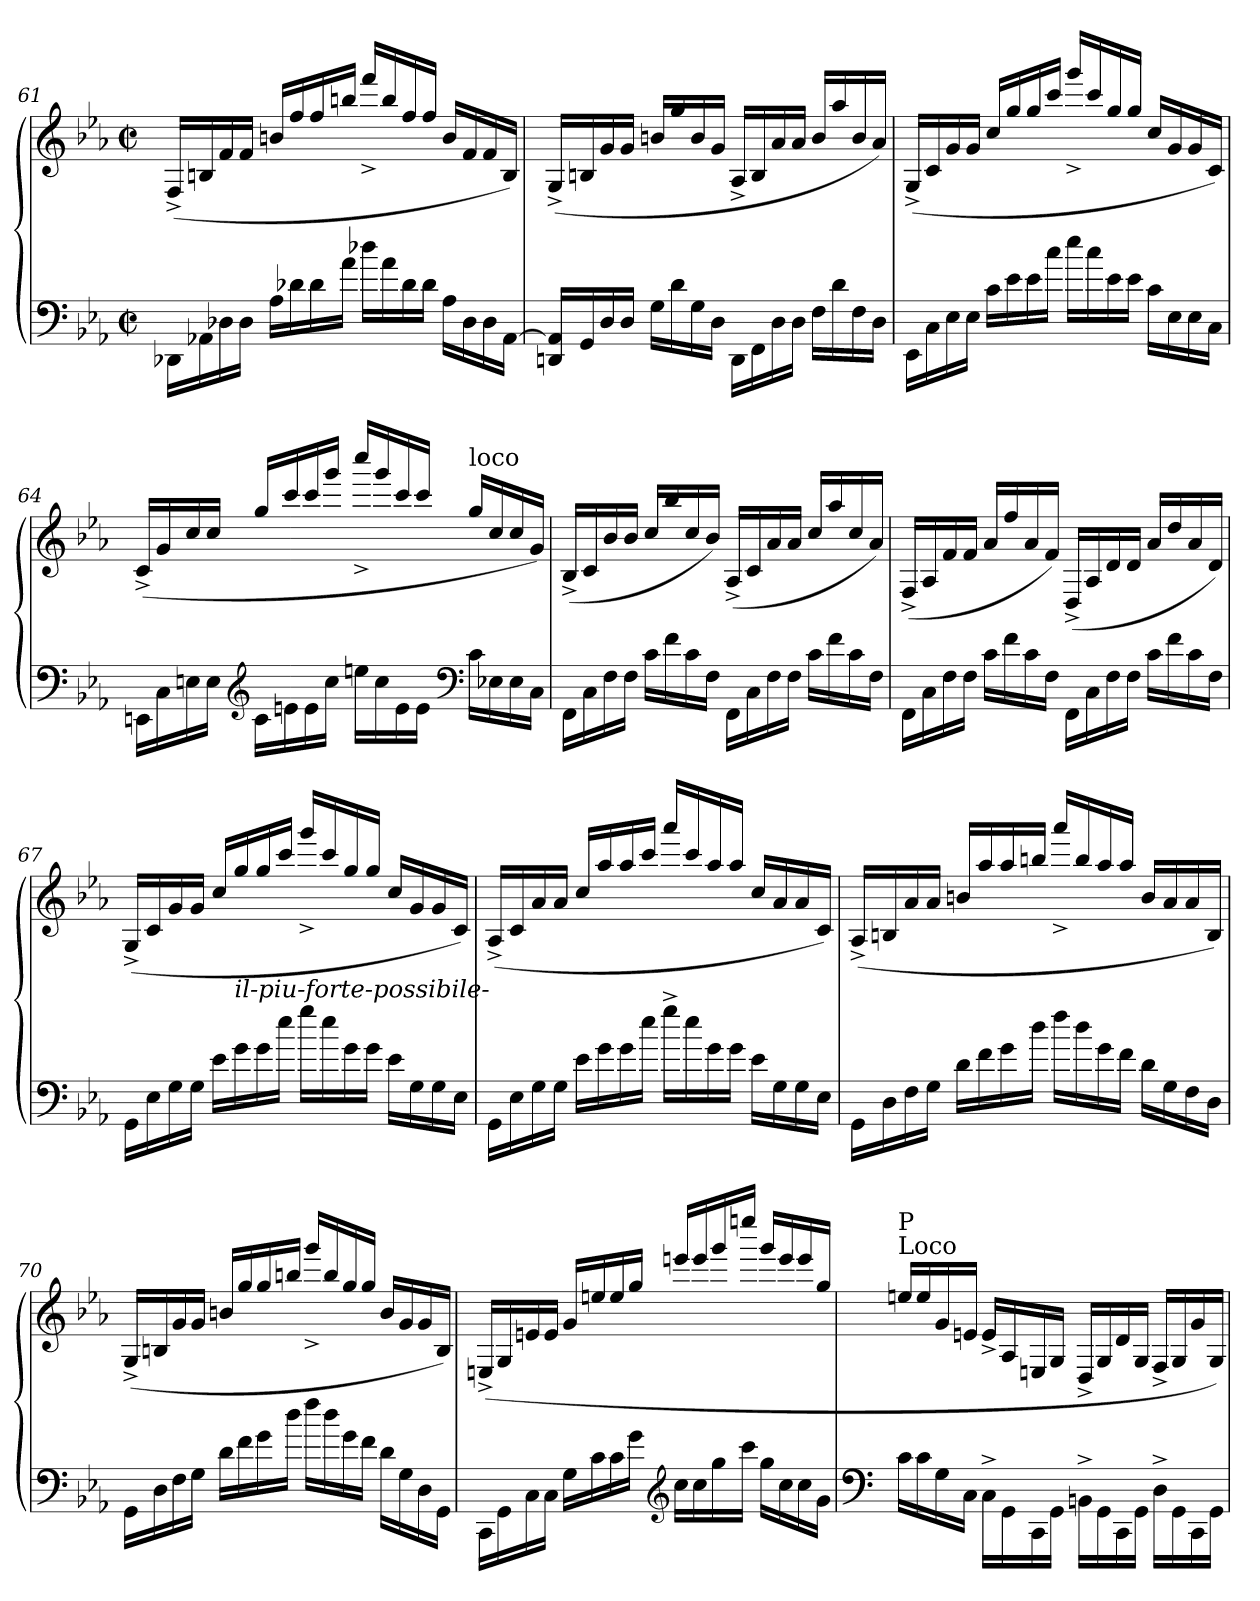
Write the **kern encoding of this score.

**kern	**kern
*part1	*part1
*staff2	*staff1
*clefF4	*clefG2
*k[b-e-a-]	*k[b-e-a-]
*c:	*c:
*M2/2	*M2/2
*met(c|)	*met(c|)
=61	=61
*	*^
16DD-X\LL	1ryy	(>16F^/LL
16AA-X\	.	16Bn/
16D-X\	.	16f/
16D-\JJ	.	16f/JJ
16A-\LL	.	16bn/LL
16d-X\	.	16ff/
16d-\	.	16ff/
16a-\JJ	.	16bbn/JJ
16dd-X\LL	.	16fff^/LL
16a-\	.	16bb/
16d-\	.	16ff/
16d-\JJ	.	16ff/JJ
16A-\LL	.	16b/LL
16D-\	.	16f/
16D-\	.	16f/
[16AA-\JJ	.	16B/JJ)
!!LO:LB:g=z	!!
=62	=62	=62
16DDn/ 16AA-/]LL	1ryy	(>16G^/LL
16GG/	.	16Bn/
16D/	.	16g/
16D/JJ	.	16g/JJ
16G\LL	.	16bn/LL
16d\	.	16gg/
16G\	.	16b/
16D\JJ	.	16g/JJ
16DD\LL	.	16A-^/LL
16FF\	.	16B/
16D\	.	16a-/
16D\JJ	.	16a-/JJ
16F\LL	.	16b/LL
16d\	.	16aa-/
16F\	.	16b/
16D\JJ	.	16a-/JJ)
=63	=63	=63
16EE-\LL	1ryy	(>16G^/LL
16C\	.	16c/
16E-\	.	16g/
16E-\JJ	.	16g/JJ
16c\LL	.	16cc/LL
16e-\	.	16gg/
16e-\	.	16gg/
16cc\JJ	.	16ccc/JJ
16ee-\LL	.	16ggg^/LL
16cc\	.	16ccc/
16e-\	.	16gg/
16e-\JJ	.	16gg/JJ
16c\LL	.	16cc/LL
16E-\	.	16g/
16E-\	.	16g/
16C\JJ	.	16c/JJ)
!!LO:LB:g=z	!!
=64	=64	=64
16EEn\LL	1ryy	(>16c^/LL
16C\	.	16g/
16En\	.	16cc/
16E\JJ	.	16cc/JJ
*clefG2	*	*
16c\LL	.	16gg/LL
16en\	.	16ccc/
16e\	.	16ccc/
16cc\JJ	.	16ggg/JJ
16een\LL	.	16cccc^/LL
16cc\	.	16ggg/
16e\	.	16ccc/
16e\JJ	.	16ccc/JJ
*clefF4	*	*
!	!	!LO:TX:a:t=loco
16c\LL	.	16gg/LL
16E-X\	.	16cc/
16E-\	.	16cc/
16C\JJ	.	16g/JJ)
=65	=65	=65
16FF\LL	1ryy	(>16B-^/LL
16C\	.	16c/
16F\	.	16b-/
16F\JJ	.	16b-/JJ
16c\LL	.	16cc/LL
16f\	.	16bb-/
16c\	.	16cc/
16F\JJ	.	16b-/JJ)
16FF\LL	.	(>16A-^/LL
16C\	.	16c/
16F\	.	16a-/
16F\JJ	.	16a-/JJ
16c\LL	.	16cc/LL
16f\	.	16aa-/
16c\	.	16cc/
16F\JJ	.	16a-/JJ)
!!LO:LB:g=z	!!
=66	=66	=66
16FF\LL	1ryy	(>16F^/LL
16C\	.	16A-/
16F\	.	16f/
16F\JJ	.	16f/JJ
16c\LL	.	16a-/LL
16f\	.	16ff/
16c\	.	16a-/
16F\JJ	.	16f/JJ)
16FF\LL	.	(>16D^/LL
16C\	.	16A-/
16F\	.	16d/
16F\JJ	.	16d/JJ
16c\LL	.	16a-/LL
16f\	.	16dd/
16c\	.	16a-/
16F\JJ	.	16d/JJ)
=67	=67	=67
16GG\LL	1ryy	(>16G^/LL
16E-\	.	16c/
16G\	.	16g/
16G\JJ	.	16g/JJ
16e-\LL	.	16cc/LL
!	!	!LO:TX:b:i:t=il-piu-forte-possibile-
16g\	.	16gg/
16g\	.	16gg/
16ee-\JJ	.	16ccc/JJ
16gg\LL	.	16ggg^/LL
16ee-\	.	16ccc/
16g\	.	16gg/
16g\JJ	.	16gg/JJ
16e-\LL	.	16cc/LL
16G\	.	16g/
16G\	.	16g/
16E-\JJ	.	16c/JJ)
!!LO:LB:g=z	!!
=68	=68	=68
16GG\LL	1ryy	(>16A-^/LL
16E-\	.	16c/
16G\	.	16a-/
16G\JJ	.	16a-/JJ
16e-\LL	.	16cc/LL
16g\	.	16aa-/
16g\	.	16aa-/
16ee-\JJ	.	16ccc/JJ
16gg^\LL	.	16aaa-/LL
16ee-\	.	16ccc/
16g\	.	16aa-/
16g\JJ	.	16aa-/JJ
16e-\LL	.	16cc/LL
16G\	.	16a-/
16G\	.	16a-/
16E-\JJ	.	16c/JJ)
=69	=69	=69
16GG\LL	1ryy	(>16A-^/LL
16D\	.	16Bn/
16F\	.	16a-/
16G\JJ	.	16a-/JJ
16d\LL	.	16bn/LL
16f\	.	16aa-/
16g\	.	16aa-/
16dd\JJ	.	16bbn/JJ
16ff\LL	.	16aaa-^/LL
16dd\	.	16bb/
16g\	.	16aa-/
16f\JJ	.	16aa-/JJ
16d\LL	.	16b/LL
16G\	.	16a-/
16F\	.	16a-/
16D\JJ	.	16B/JJ)
!!LO:PB:g=z	!!
=70	=70	=70
16GG\LL	1ryy	(>16G^/LL
16D\	.	16Bn/
16F\	.	16g/
16G\JJ	.	16g/JJ
16d\LL	.	16bn/LL
16f\	.	16gg/
16g\	.	16gg/
16dd\JJ	.	16bbn/JJ
16ff\LL	.	16ggg^/LL
16dd\	.	16bb/
16g\	.	16gg/
16f\JJ	.	16gg/JJ
16d\LL	.	16b/LL
16G\	.	16g/
16D\	.	16g/
16GG\JJ	.	16B/JJ)
=71	=71	=71
16CC\LL	1ryy	(>16En^/LL
16GG\	.	16G/
16C\	.	16en/
16C\JJ	.	16e/JJ
16G\LL	.	16g/LL
16c\	.	16een/
16c\	.	16ee/
16g\JJ	.	16gg/JJ
*clefG2	*	*
16cc\LL	.	16eeen/LL
16cc\	.	16eee/
16gg\	.	16ggg/
16ccc\JJ	.	16eeeen/JJ
16gg\LL	.	16ggg/LL
16cc\	.	16eee/
16cc\	.	16eee/
16g\JJ	.	16gg/JJ
!!LO:LB:g=z	!!
=72	=72	=72
*clefF4	*	*
!	!LO:TX:a:t=Loco	!
!	!LO:TX:a:t=P	!
16c\LL	4ryy	16een/LL
16c\	.	16ee/
16G\	.	16g/
16C\JJ	.	16en/JJ
16C^\LL	4e/	16e^/LL
16GG\	.	16A-/
16CC\	.	16En/
16GG\JJ	.	16G/JJ
16BBn^\LL	2ryy	16D^/LL
16GG\	.	16G/
16CC\	.	16d/
16GG\JJ	.	16G/JJ
16D^\LL	.	16F^/LL
16GG\	.	16G/
16CC\	.	16g/
16GG\JJ	.	16G/JJ)
*	*v	*v
=	=
*-	*-
